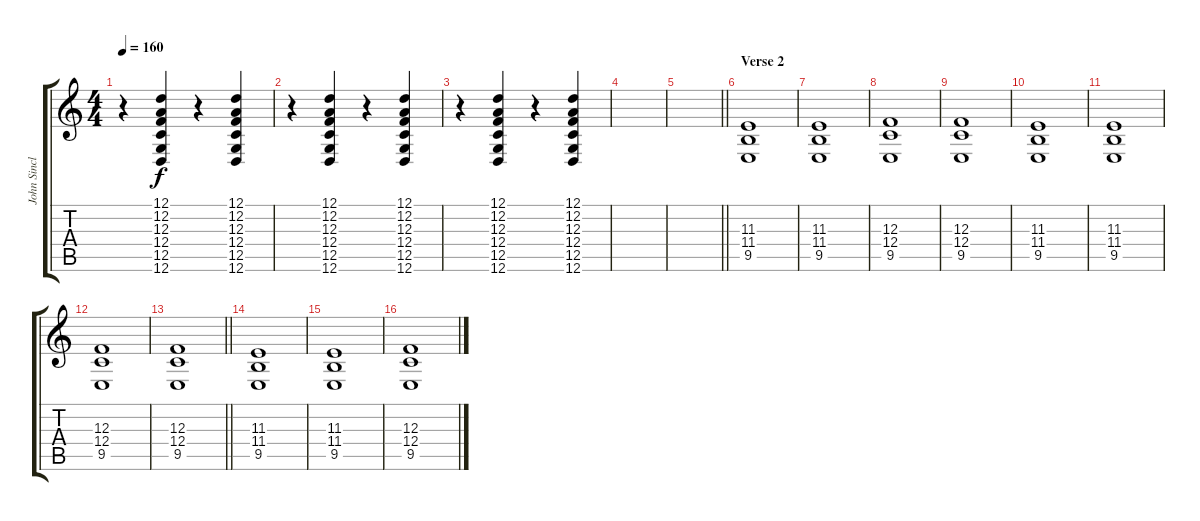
\track ("John Sinclair - Keyboards" "John Sincl") {instrument stringensemble1}
\staff {score tabs}
\tuning (D4 A3 F3 C3 G2 D2) {hide}
\ts (4 4)
\tempo 160
\clef g2
\ks c
r.4{dy f volume 12 instrument applause} (12.1 12.2 12.3 12.4 12.5 12.6).4 r.4 (12.1 12.2 12.3 12.4 12.5 12.6).4 |
r.4{volume 12 instrument applause} (12.1 12.2 12.3 12.4 12.5 12.6).4 r.4 (12.1 12.2 12.3 12.4 12.5 12.6).4 |
r.4{volume 12 instrument applause} (12.1 12.2 12.3 12.4 12.5 12.6).4 r.4 (12.1 12.2 12.3 12.4 12.5 12.6).4 |
|
\barLineRight lightlight
|
\section ("" "Verse 2")
(11.3 11.4 9.5).1 |
(11.3 11.4 9.5).1 |
(12.3 12.4 9.5).1 |
(12.3 12.4 9.5).1 |
(11.3 11.4 9.5).1 |
(11.3 11.4 9.5).1 |
(12.3 12.4 9.5).1 |
\barLineRight lightlight
(12.3 12.4 9.5).1 |
\section ("" "")
(11.3 11.4 9.5).1 |
(11.3 11.4 9.5).1 |
(12.3 12.4 9.5).1
